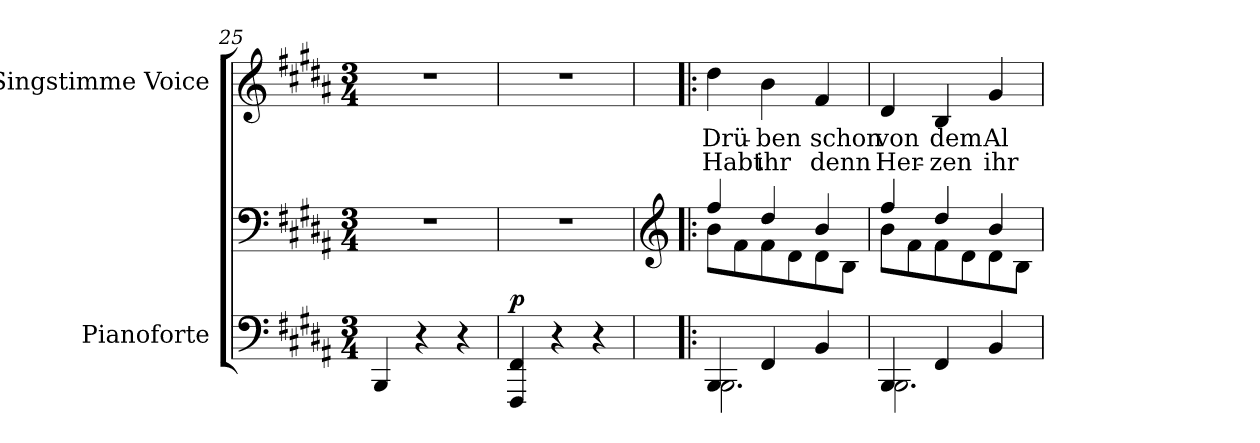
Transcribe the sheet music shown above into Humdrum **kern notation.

**kern	**kern	**dynam	**kern	**text	**text
*part2	*part2	*part2	*part1	*part1	*part1
*staff3	*staff2	*staff2/3	*staff1	*staff1	*staff1
*I"Pianoforte	*	*	*I"Singstimme Voice	*	*
*I'Pno	*	*	*	*	*
*clefF4	*clefF4	*	*clefG2	*	*
*k[f#c#g#d#a#]	*k[f#c#g#d#a#]	*	*k[f#c#g#d#a#]	*	*
*M3/4	*M3/4	*	*M3/4	*	*
=25	=25	=25	=25	=25	=25
4BBB/	2.r	.	2.r	.	.
4r	.	.	.	.	.
4r	.	.	.	.	.
=26	=26	=26	=26	=26	=26
!	!	!LO:DY:a=2	!	!	!
4FFF#/ 4FF#/	2.r	p	2.r	.	.
4r	.	.	.	.	.
4r	.	.	.	.	.
=27!|:	=27!|:	=27!|:	=27!|:	=27!|:	=27!|:
*	*clefG2	*	*	*	*
*^	*^	*	*	*	*
4BBB/	2.BBB\	4ff#/	8b\L	.	4dd#\	Drü-	Habt
.	.	.	8f#\	.	.	.	.
4FF#/	.	4dd#/	8f#\	.	4b\	-ben	ihr
.	.	.	8d#\	.	.	.	.
4BB/	.	4b/	8d#\	.	4f#/	schon	denn
.	.	.	8B\J	.	.	.	.
=28	=28	=28	=28	=28	=28	=28	=28
4BBB/	2.BBB\	4ff#/	8b\L	.	4d#/	von	Her-
.	.	.	8f#\	.	.	.	.
4FF#/	.	4dd#/	8f#\	.	4B/	dem	-zen
.	.	.	8d#\	.	.	.	.
4BB/	.	4b/	8d#\	.	4g#/	Al-	ihr
.	.	.	8B\J	.	.	.	.
*v	*v	*	*	*	*	*	*
*	*v	*v	*	*	*	*
=	=	=	=	=	=
*-	*-	*-	*-	*-	*-
